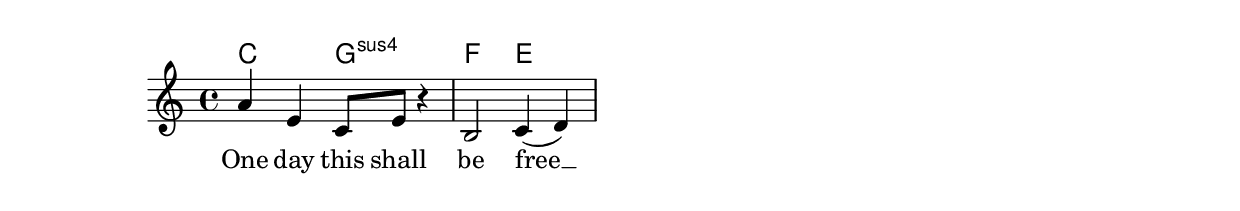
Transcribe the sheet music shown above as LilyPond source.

%% Do not edit this file; it is automatically
%% generated from LSR http://lsr.dsi.unimi.it
%% This file is in the public domain.
\version "2.13.16"

\header {
  lsrtags = "chords"

%% Translation of GIT committish: d2119a9e5e951c6ae850322f41444ac98d1ed492
  texidoces = "
Al juntar nombres de acorde en cifrado americano, melodía y letra,
obtenemos una hoja guía de acordes o «lead sheet»:

"
  doctitlees = "Hoja guía de acordes o «lead sheet» sencilla"

%% Translation of GIT committish: 0a868be38a775ecb1ef935b079000cebbc64de40
 texidocde = "
Ein Liedblatt besteht aus Akkordbezeichnungen, einer Melodie und dem Liedtext:

"
  doctitlede = "Ein einfaches Liedblatt"
%% Translation of GIT committish: 9594a4569164407a146bbc4aad8be3a60a4725cf
  texidocfr = "
Assembler des noms d'accords, une mélodie et des paroles permet
d'obtenir la  partition d'un chanson :

"
  doctitlefr = "Chanson simple"

  texidoc = "
When put together, chord names, a melody, and lyrics form a lead sheet:

"
  doctitle = "Simple lead sheet"
} % begin verbatim

<<
  \chords { c2 g:sus4 f e }
  \relative c'' {
    a4 e c8 e r4
    b2 c4( d)
  }
  \addlyrics { One day this shall be free __ }
>>

